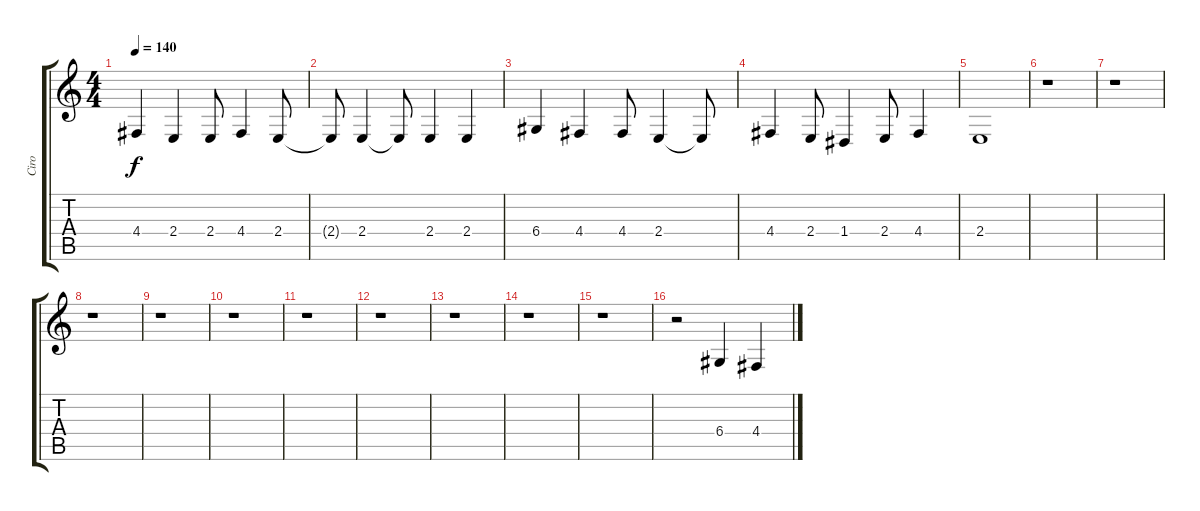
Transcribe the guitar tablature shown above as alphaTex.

\track ("Ciro" "Ciro") {instrument lead8bassandlead}
\staff {score tabs}
\tuning (E4 B3 G3 D3 A2 E2) {hide}
\ts (4 4)
\tempo 140
\clef g2
\ks c
4.4.4{dy f} 2.4.4 2.4.8 4.4.4 2.4.8 |
2.4{t}.8 2.4.4 2.4{t}.8 2.4.4 2.4.4 |
6.4.4 4.4.4 4.4.8 2.4.4 2.4{t}.8 |
4.4.4 2.4.8 1.4.4 2.4.8 4.4.4 |
2.4.1 |
r.1 |
r.1 |
r.1 |
r.1 |
r.1 |
r.1 |
r.1 |
r.1 |
r.1 |
r.1 |
r.2 6.4.4 4.4.4
